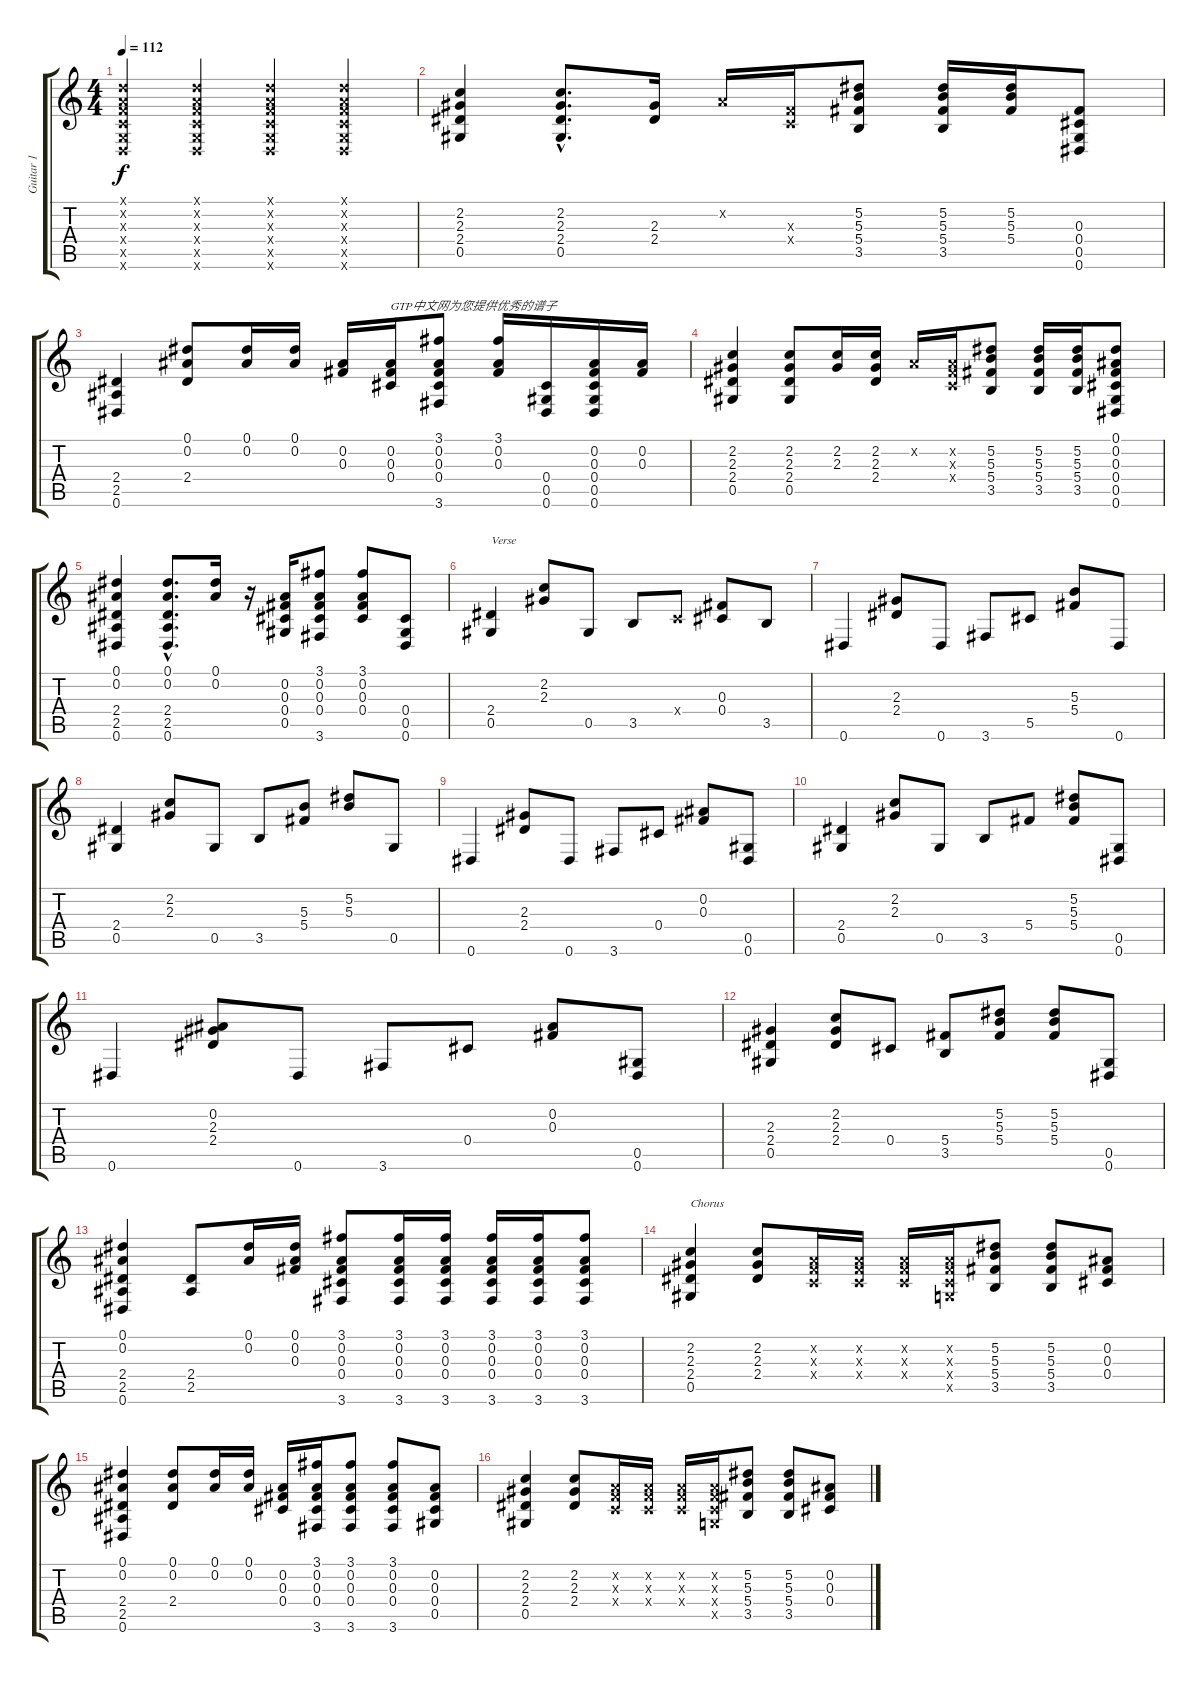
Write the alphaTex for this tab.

\track ("Guitar 1" "Guitar 1") {instrument electricguitarclean}
\staff {score tabs}
\tuning (Eb4 Bb3 Gb3 Db3 Ab2 Eb2) {hide}
\ts (4 4)
\tempo 112
\clef g2
\ks c
(-1.1{x} -1.2{x} -1.3{x} -1.4{x} -1.5{x} -1.6{x}).4{dy f instrument electricguitarclean} (-1.1{x} -1.2{x} -1.3{x} -1.4{x} -1.5{x} -1.6{x}).4 (-1.1{x} -1.2{x} -1.3{x} -1.4{x} -1.5{x} -1.6{x}).4 (-1.1{x} -1.2{x} -1.3{x} -1.4{x} -1.5{x} -1.6{x}).4 |
(2.2 2.3 2.4 0.5).4 (2.2{hac} 2.3{hac} 2.4{hac} 0.5{hac}).8{d} (2.3 2.4).16 -1.2{x}.16 (-1.3{x} -1.4{x}).16 (5.2 5.3 5.4 3.5).8 (5.2 5.3 5.4 3.5).16 (5.2 5.3 5.4).16 (0.3 0.4 0.5 0.6).8 |
(2.4 2.5 0.6).4 (0.1 0.2 2.4).8 (0.1 0.2).16 (0.1 0.2).16 (0.2 0.3).16 (0.2 0.3 0.4).16{txt "GTP中文网为您提供优秀的谱子"} (3.1 0.2 0.3 0.4 3.6).8 (3.1 0.2 0.3).16 (0.4 0.5 0.6).16 (0.2 0.3 0.4 0.5 0.6).16 (0.2 0.3).16 |
(2.2 2.3 2.4 0.5).4 (2.2 2.3 2.4 0.5).8 (2.2 2.3).16 (2.2 2.3 2.4).16 -1.2{x}.16 (-1.2{x} -1.3{x} -1.4{x}).16 (5.2 5.3 5.4 3.5).8 (5.2 5.3 5.4 3.5).16 (5.2 5.3 5.4 3.5).16 (0.1 0.2 0.3 0.4 0.5 0.6).8 |
(0.1 0.2 2.4 2.5 0.6).4 (0.1{hac} 0.2{hac} 2.4{hac} 2.5{hac} 0.6{hac}).8{d} (0.1 0.2).16 r.16 (0.2 0.3 0.4 0.5).16 (3.1 0.2 0.3 0.4 3.6).8 (3.1 0.2 0.3 0.4).8 (0.4 0.5 0.6).8 |
(2.4 0.5).4{txt "Verse"} (2.2 2.3).8 0.5.8 3.5.8 -1.4{x}.8 (0.3 0.4).8 3.5.8 |
0.6.4 (2.3 2.4).8 0.6.8 3.6.8 5.5.8 (5.3 5.4).8 0.6.8 |
(2.4 0.5).4 (2.2 2.3).8 0.5.8 3.5.8 (5.3 5.4).8 (5.2 5.3).8 0.5.8 |
0.6.4 (2.3 2.4).8 0.6.8 3.6.8 0.4.8 (0.2 0.3).8 (0.5 0.6).8 |
(2.4 0.5).4 (2.2 2.3).8 0.5.8 3.5.8 5.4.8 (5.2 5.3 5.4).8 (0.5 0.6).8 |
0.6.4 (0.2 2.3 2.4).8 0.6.8 3.6.8 0.4.8 (0.2 0.3).8 (0.5 0.6).8 |
(2.3 2.4 0.5).4 (2.2 2.3 2.4).8 0.4.8 (5.4 3.5).8 (5.2 5.3 5.4).8 (5.2 5.3 5.4).8 (0.5 0.6).8 |
(0.1 0.2 2.4 2.5 0.6).4 (2.4 2.5).8 (0.1 0.2).16 (0.1 0.2 0.3).16 (3.1 0.2 0.3 0.4 3.6).8 (3.1 0.2 0.3 0.4 3.6).16 (3.1 0.2 0.3 0.4 3.6).16 (3.1 0.2 0.3 0.4 3.6).16 (3.1 0.2 0.3 0.4 3.6).16 (3.1 0.2 0.3 0.4 3.6).8 |
(2.2 2.3 2.4 0.5).4{txt "Chorus"} (2.2 2.3 2.4).8 (-1.2{x} -1.3{x} -1.4{x}).16 (-1.2{x} -1.3{x} -1.4{x}).16 (-1.2{x} -1.3{x} -1.4{x}).16 (-1.2{x} -1.3{x} -1.4{x} -1.5{x}).16 (5.2 5.3 5.4 3.5).8 (5.2 5.3 5.4 3.5).8 (0.2 0.3 0.4).8 |
(0.1 0.2 2.4 2.5 0.6).4 (0.1 0.2 2.4).8 (0.1 0.2).16 (0.1 0.2).16 (0.2 0.3 0.4).16 (3.1 0.2 0.3 0.4 3.6).16 (3.1 0.2 0.3 0.4 3.6).8 (3.1 0.2 0.3 0.4 3.6).8 (0.2 0.3 0.4 0.5).8 |
(2.2 2.3 2.4 0.5).4 (2.2 2.3 2.4).8 (-1.2{x} -1.3{x} -1.4{x}).16 (-1.2{x} -1.3{x} -1.4{x}).16 (-1.2{x} -1.3{x} -1.4{x}).16 (-1.2{x} -1.3{x} -1.4{x} -1.5{x}).16 (5.2 5.3 5.4 3.5).8 (5.2 5.3 5.4 3.5).8 (0.2 0.3 0.4).8
